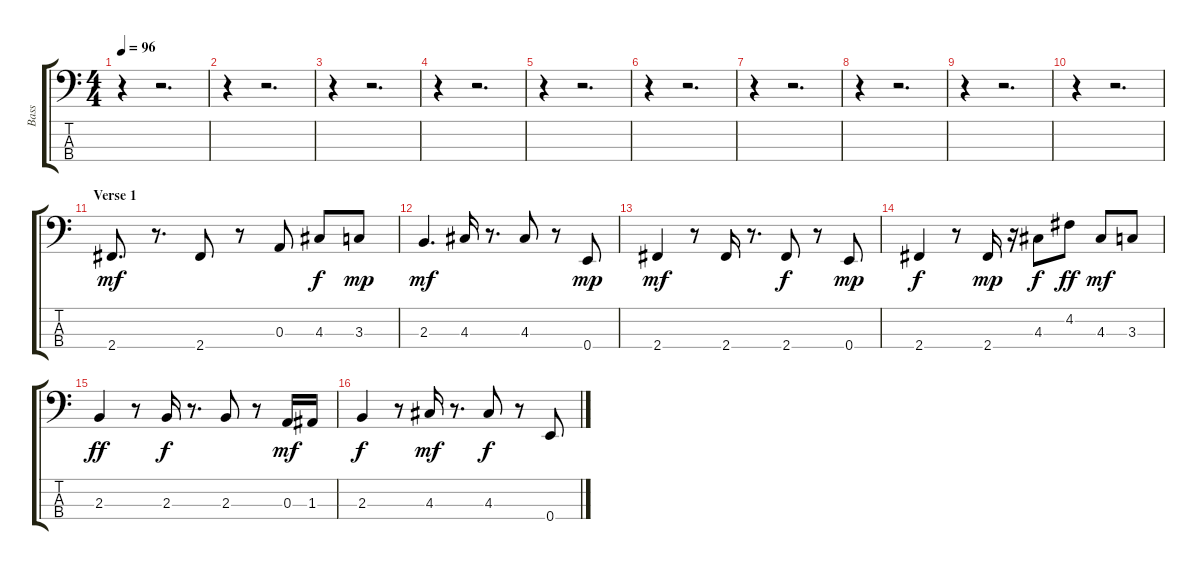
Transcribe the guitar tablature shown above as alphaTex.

\track ("Bass" "Bass") {instrument electricbassfinger}
\staff {score tabs}
\tuning (G2 D2 A1 E1) {hide}
\ts (4 4)
\tempo 96
\clef f4
\ks c
r.4{dy mf} r.2{d} |
r.4 r.2{d} |
r.4 r.2{d} |
r.4 r.2{d} |
r.4 r.2{d} |
r.4 r.2{d} |
r.4 r.2{d} |
r.4 r.2{d} |
r.4 r.2{d} |
r.4 r.2{d} |
\section ("" "Verse 1")
2.4.8{d} r.8{d} 2.4.8 r.8 0.3.8 4.3.8{dy f} 3.3.8{dy mp} |
2.3.4{d dy mf} 4.3.16 r.8{d} 4.3.8 r.8 0.4.8{dy mp} |
2.4.4{dy mf} r.8 2.4.16 r.8{d} 2.4.8{dy f} r.8 0.4.8{dy mp} |
2.4.4{dy f} r.8 2.4.16{dy mp} r.16 4.3.8{dy f} 4.2.8{dy ff} 4.3.8{dy mf} 3.3.8 |
2.3.4{dy ff} r.8 2.3.16{dy f} r.8{d} 2.3.8 r.8 0.3.16{dy mf} 1.3.16 |
2.3.4{dy f} r.8 4.3.16{dy mf} r.8{d} 4.3.8{dy f} r.8 0.4.8
